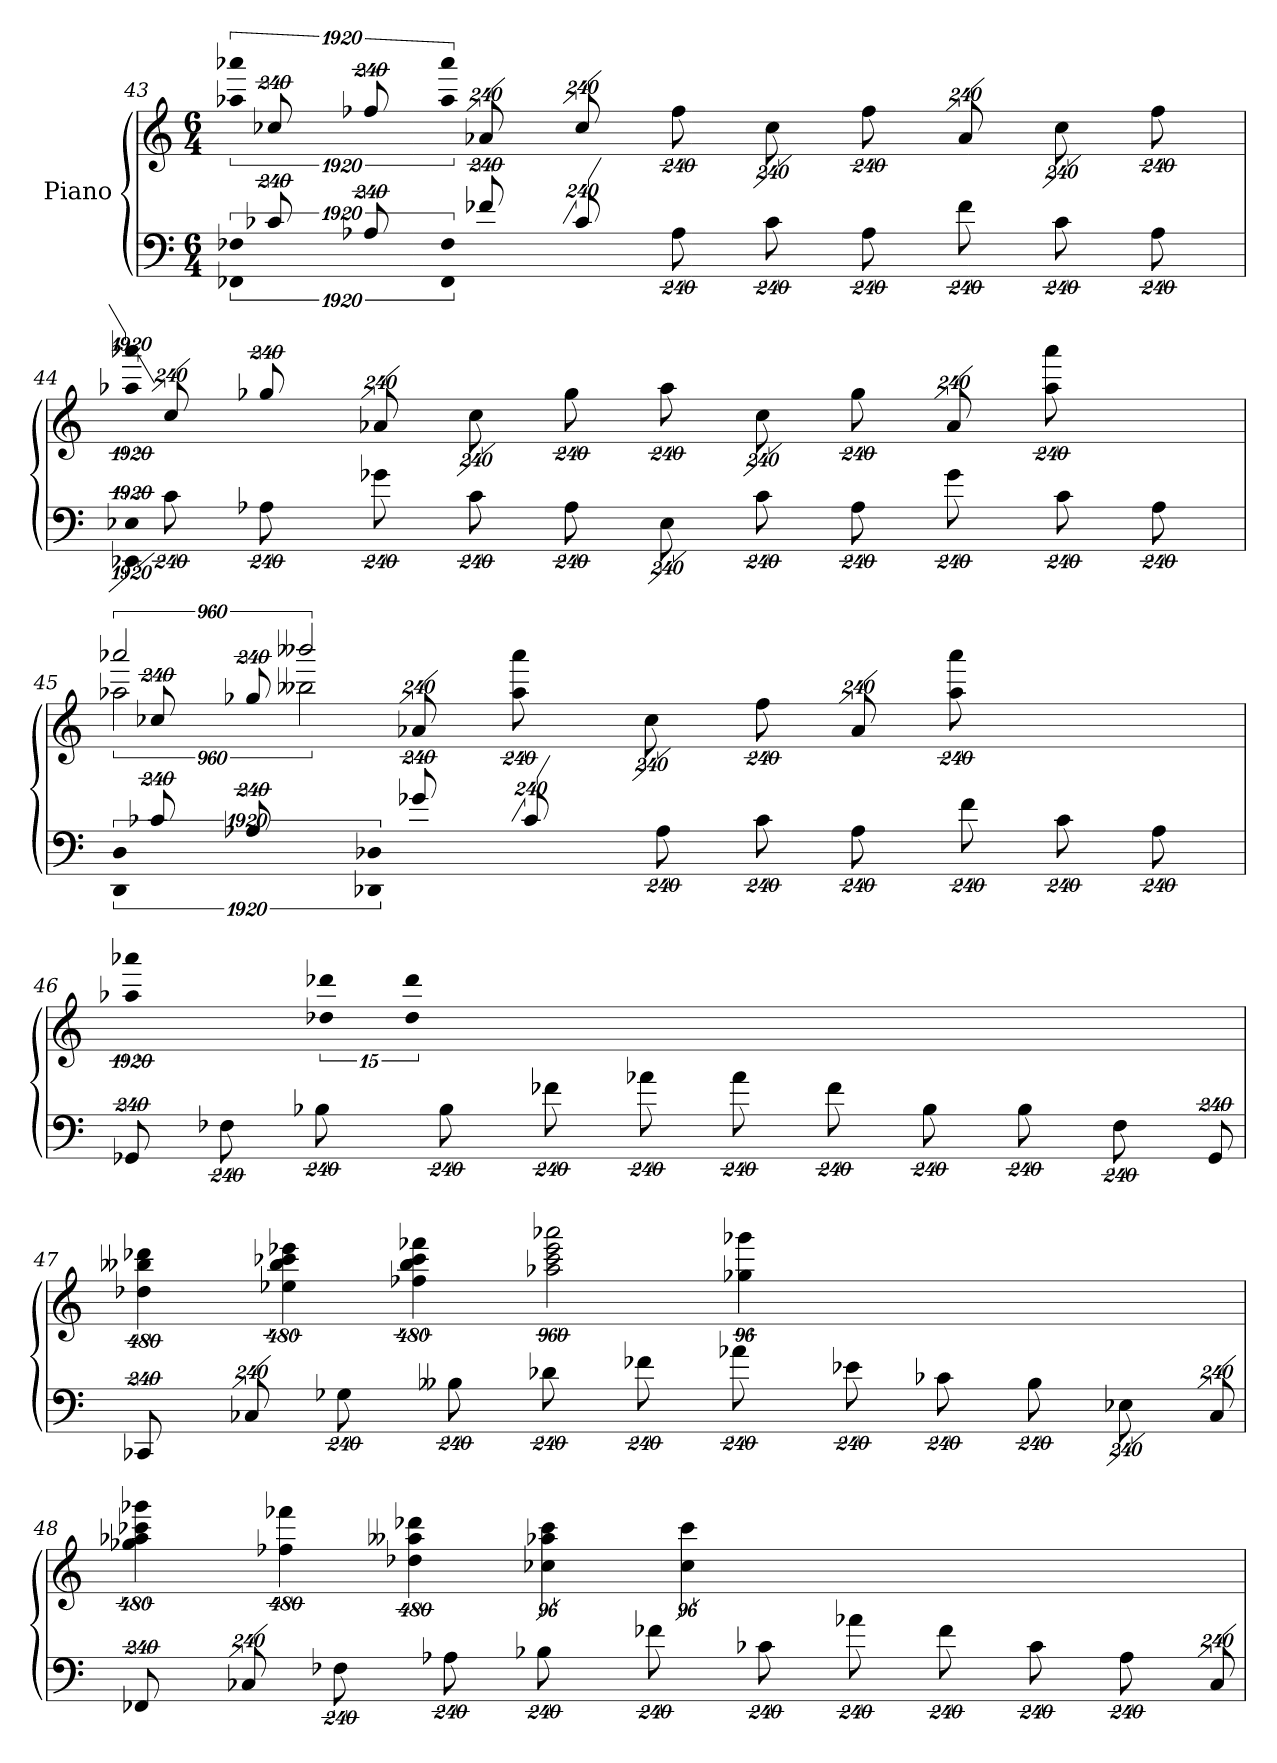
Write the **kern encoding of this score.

**kern	**kern
*part2	*part1
*staff2	*staff1
*I"Piano	*I"Piano
*clefF4	*clefG2
*k[]	*k[]
*C:	*C:
*M6/4	*M6/4
=43	=43
*^	*^
*	*^	*	*^
!	!LO:N:vis=1	!LO:N:vis=1	!	!LO:N:vis=1	!LO:N:vis=1
8ryy	1920%1439FF-	1920%1439F-	8ryy	1920%1439aa-	1920%1439aaa-
1920%239c-	.	.	1920%239cc-	.	.
1920ryy	.	.	1920ryy	.	.
1920%239A-	.	.	1920%239ff-	.	.
1920ryy	.	.	1920ryy	.	.
1920%239f-	.	.	1920%239a-	.	.
1920ryy	.	.	1920ryy	.	.
1920%239c-	.	.	1920%239cc-	.	.
1920ryy	.	.	1920ryy	.	.
1920%227A-	.	.	1920%227ff-	.	.
1920%253ryy	.	.	1920%253ryy	.	.
!	!LO:N:vis=1	!LO:N:vis=1	!	!LO:N:vis=1	!LO:N:vis=1
.	1920%1439FF-	1920%1439F-	.	1920%1439aa-	1920%1439aaa-
1920%239c-	.	.	1920%239cc-	.	.
1920ryy	.	.	1920ryy	.	.
1920%239A-	.	.	1920%239ff-	.	.
1920ryy	.	.	1920ryy	.	.
1920%239f-	.	.	1920%239a-	.	.
1920ryy	.	.	1920ryy	.	.
1920%239c-	.	.	1920%239cc-	.	.
1920ryy	.	.	1920ryy	.	.
1920%227A-	.	.	1920%227ff-	.	.
1920%11ryy	.	.	1920%11ryy	.	.
=44	=44	=44	=44	=44	=44
!	!LO:N:vis=1	!LO:N:vis=1	!	!LO:N:vis=1	!LO:N:vis=1
8ryy	1920%1439EE-	1920%1439E-	8ryy	1920%1439aa-	1920%1439aaa-
1920%239c	.	.	1920%239cc	.	.
1920ryy	.	.	1920ryy	.	.
1920%239A-	.	.	1920%239gg-	.	.
1920ryy	.	.	1920ryy	.	.
1920%239g-	.	.	1920%239a-	.	.
1920ryy	.	.	1920ryy	.	.
1920%239c	.	.	1920%239cc	.	.
1920ryy	.	.	1920ryy	.	.
1920%239A-	.	.	1920%239gg-	.	.
1920ryy	160ryy	160ryy	1920ryy	2.ryy	2.ryy
1920%239E-	.	.	1920%239aa-	.	.
.	160%119ryy	160%119ryy	.	.	.
1920ryy	.	.	1920ryy	.	.
1920%239c	.	.	1920%239cc	.	.
1920ryy	.	.	1920ryy	.	.
1920%239A-	.	.	1920%239gg-	.	.
1920ryy	.	.	1920ryy	.	.
1920%239g-	.	.	1920%227a-	.	.
.	.	.	1920%253ryy	.	.
1920ryy	.	.	.	.	.
1920%239c	.	.	.	.	.
1920ryy	.	.	.	.	.
1920%227A-	.	.	1920%239aaa- 1920%239aa-	.	.
160ryy	.	.	.	.	.
=45	=45	=45	=45	=45	=45
!	!LO:N:vis=1	!LO:N:vis=1	!	!	!
8ryy	1920%1367DD	1920%1367D	8ryy	1920%959aa-	1920%959aaa-
1920%239c-	.	.	1920%239cc-	.	.
1920ryy	.	.	1920ryy	.	.
1920%239A-	.	.	1920%239gg-	.	.
1920ryy	.	.	1920ryy	.	.
1920%239g-	.	.	1920%227a-	.	.
.	.	.	1920%253ryy	.	.
1920ryy	.	.	.	1920%959bb--	1920%959bbb--
1920%239c-	.	.	.	.	.
1920ryy	.	.	.	.	.
1920%227A-	.	.	1920%239aaa- 1920%239aa-	.	.
!	!LO:N:vis=1	!LO:N:vis=1	!	!	!
.	1920%1367DD-	1920%1367D-	.	.	.
1920%253ryy	.	.	.	.	.
.	.	.	1920%241ryy	.	.
1920%239c-	.	.	1920%239cc-	.	.
.	.	.	.	1920%961ryy	1920%961ryy
1920ryy	.	.	1920ryy	.	.
1920%239A-	.	.	1920%239ff	.	.
1920ryy	.	.	1920ryy	.	.
1920%239f	.	.	1920%227a-	.	.
.	.	.	1920%253ryy	.	.
1920ryy	.	.	.	.	.
1920%239c-	.	.	.	.	.
1920ryy	.	.	.	.	.
1920%227A-	.	.	1920%239aaa- 1920%239aa-	.	.
.	160ryy	160ryy	.	.	.
.	1920%133ryy	1920%133ryy	.	.	.
160ryy	.	.	.	.	.
*v	*v	*v	*	*	*
*	*v	*v	*v
=46	=46
!	!LO:N:vis=1
1920%239GG-	1920%1439aaa- 1920%1439aa-
1920ryy	.
1920%239F-	.
1920ryy	.
1920%239B-	.
1920ryy	.
1920%239B-	.
1920ryy	.
1920%239f-	.
1920ryy	.
1920%227a-	.
1920%13ryy	.
.	1920ryy
1920%239a-	384%91ddd- 384%91dd-
1920ryy	.
1920%239f-	.
.	384%101ryy
1920ryy	.
1920%239B-	.
1920ryy	.
1920%239B-	.
1920ryy	.
1920%239F-	384%91ddd- 384%91dd-
1920ryy	.
1920%227GG-	.
.	160ryy
=47	=47
1920%239CC-	1920%479ddd- 1920%479bb-- 1920%479dd-
1920ryy	.
1920%239C-	.
1920ryy	1920ryy
1920%239G-	1920%479eee- 1920%479ccc- 1920%479bb-- 1920%479ee-
1920ryy	.
1920%239B--	.
1920ryy	1920ryy
1920%239d-	1920%479fff- 1920%479ccc- 1920%479bb-- 1920%479ff-
1920ryy	.
1920%239f-	.
1920ryy	1920ryy
1920%239a-	1920%959aaa- 1920%959eee- 1920%959ccc- 1920%959aa-
1920ryy	.
1920%239e-	.
1920ryy	.
1920%239c-	.
1920ryy	.
1920%239B--	.
1920ryy	1920ryy
1920%239E-	384%91ggg- 384%91gg-
1920ryy	.
1920%227C-	.
.	160ryy
=48	=48
1920%239FF-	1920%479ggg- 1920%479ccc- 1920%479aa- 1920%479gg-
1920ryy	.
1920%239C-	.
1920ryy	1920ryy
1920%239F-	1920%479fff- 1920%479ff-
1920ryy	.
1920%239A-	.
1920ryy	1920ryy
1920%239B-	1920%479ddd- 1920%479aa-- 1920%479dd-
1920ryy	.
1920%239f-	.
1920ryy	1920ryy
1920%239c-	384%91ccc- 384%91aa- 384%91cc-
1920ryy	.
1920%239a-	.
.	384%101ryy
1920ryy	.
1920%239f-	.
1920ryy	.
1920%239c-	.
1920ryy	.
1920%239A-	384%91ccc- 384%91cc-
1920ryy	.
1920%227C-	.
.	160ryy
=	=
*-	*-
